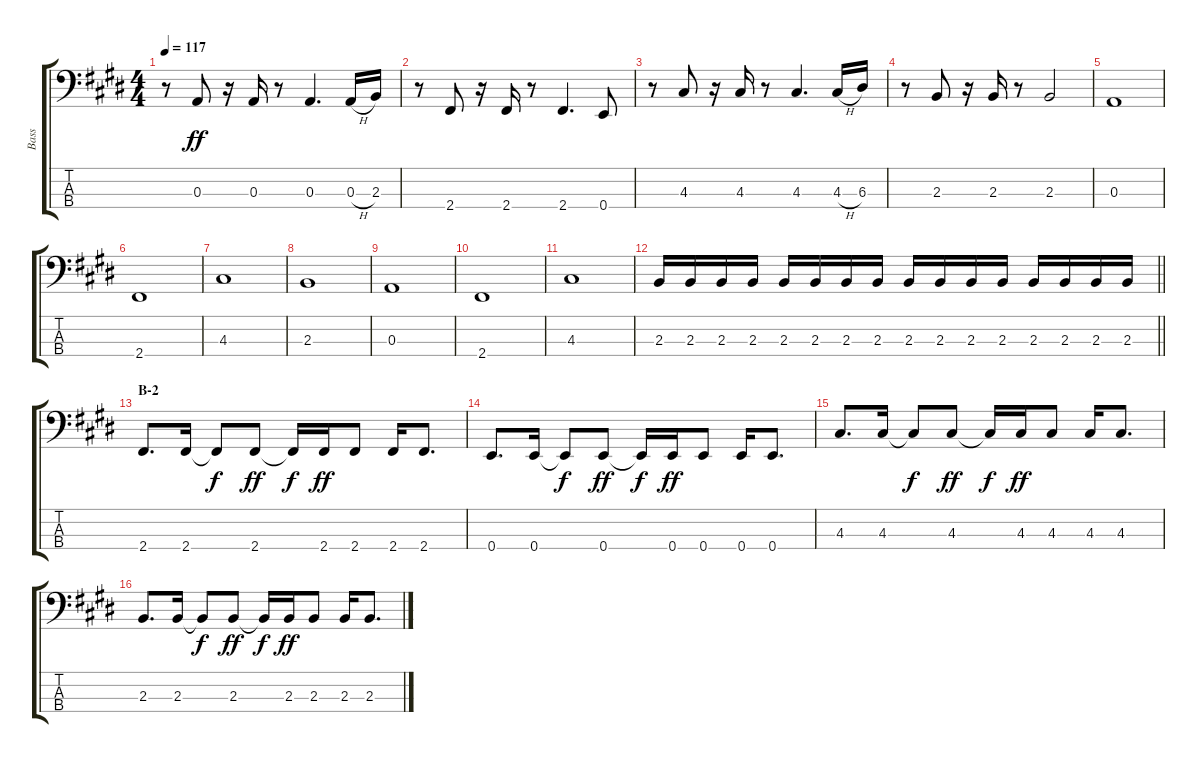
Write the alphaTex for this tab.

\track ("Bass" "Bass") {instrument electricbasspick}
\staff {score tabs}
\tuning (G2 D2 A1 E1) {hide}
\ts (4 4)
\tempo 117
\clef f4
\ks e
r.8{dy ff} 0.3.8 r.16 0.3.16 r.8 0.3.4{d} 0.3{h}.16 2.3.16 |
r.8 2.4.8 r.16 2.4.16 r.8 2.4.4{d} 0.4.8 |
r.8 4.3.8 r.16 4.3.16 r.8 4.3.4{d} 4.3{h}.16 6.3.16 |
r.8 2.3.8 r.16 2.3.16 r.8 2.3.2 |
0.3.1 |
2.4.1 |
4.3.1 |
2.3.1 |
0.3.1 |
2.4.1 |
4.3.1 |
\barLineRight lightlight
2.3.16 2.3.16 2.3.16 2.3.16 2.3.16 2.3.16 2.3.16 2.3.16 2.3.16 2.3.16 2.3.16 2.3.16 2.3.16 2.3.16 2.3.16 2.3.16 |
\section ("" "B-2")
2.4.8{d} 2.4.16 2.4{t}.8{dy f} 2.4.8{dy ff} 2.4{t}.16{dy f} 2.4.16{dy ff} 2.4.8 2.4.16 2.4.8{d} |
0.4.8{d} 0.4.16 0.4{t}.8{dy f} 0.4.8{dy ff} 0.4{t}.16{dy f} 0.4.16{dy ff} 0.4.8 0.4.16 0.4.8{d} |
4.3.8{d} 4.3.16 4.3{t}.8{dy f} 4.3.8{dy ff} 4.3{t}.16{dy f} 4.3.16{dy ff} 4.3.8 4.3.16 4.3.8{d} |
2.3.8{d} 2.3.16 2.3{t}.8{dy f} 2.3.8{dy ff} 2.3{t}.16{dy f} 2.3.16{dy ff} 2.3.8 2.3.16 2.3.8{d}
